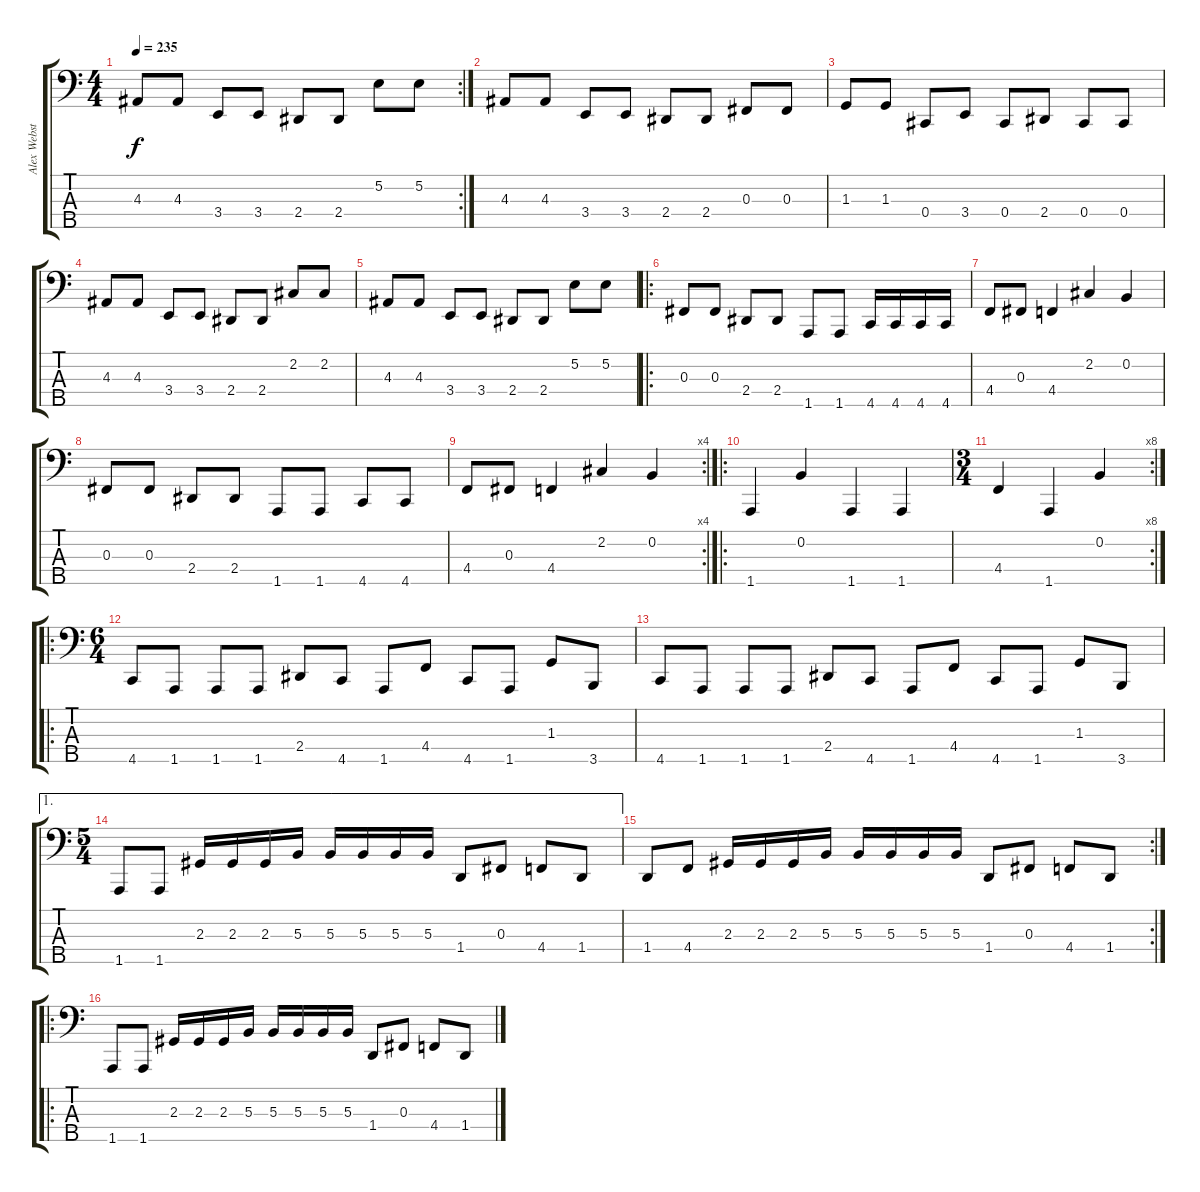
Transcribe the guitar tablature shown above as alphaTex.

\track ("Alex Webster" "Alex Webst") {instrument electricbassfinger}
\staff {score tabs}
\tuning (E2 B1 Gb1 Db1 Ab0) {hide}
\rc 2
\ts (4 4)
\tempo 235
\clef f4
\ks c
4.3.8{dy f} 4.3.8 3.4.8 3.4.8 2.4.8 2.4.8 5.2.8 5.2.8 |
4.3.8 4.3.8 3.4.8 3.4.8 2.4.8 2.4.8 0.3.8 0.3.8 |
1.3.8 1.3.8 0.4.8 3.4.8 0.4.8 2.4.8 0.4.8 0.4.8 |
4.3.8 4.3.8 3.4.8 3.4.8 2.4.8 2.4.8 2.2.8 2.2.8 |
4.3.8 4.3.8 3.4.8 3.4.8 2.4.8 2.4.8 5.2.8 5.2.8 |
\ro
0.3.8 0.3.8 2.4.8 2.4.8 1.5.8 1.5.8 4.5.16 4.5.16 4.5.16 4.5.16 |
4.4.8 0.3.8 4.4.4 2.2.4 0.2.4 |
0.3.8 0.3.8 2.4.8 2.4.8 1.5.8 1.5.8 4.5.8 4.5.8 |
\rc 4
4.4.8 0.3.8 4.4.4 2.2.4 0.2.4 |
\ro
1.5.4 0.2.4 1.5.4 1.5.4 |
\rc 8
\ts (3 4)
4.4.4 1.5.4 0.2.4 |
\ro
\ts (6 4)
4.5.8 1.5.8 1.5.8 1.5.8 2.4.8 4.5.8 1.5.8 4.4.8 4.5.8 1.5.8 1.3.8 3.5.8 |
4.5.8 1.5.8 1.5.8 1.5.8 2.4.8 4.5.8 1.5.8 4.4.8 4.5.8 1.5.8 1.3.8 3.5.8 |
\ae 1
\ts (5 4)
1.5.8 1.5.8 2.3.16 2.3.16 2.3.16 5.3.16 5.3.16 5.3.16 5.3.16 5.3.16 1.4.8 0.3.8 4.4.8 1.4.8 |
\rc 2
1.4.8 4.4.8 2.3.16 2.3.16 2.3.16 5.3.16 5.3.16 5.3.16 5.3.16 5.3.16 1.4.8 0.3.8 4.4.8 1.4.8 |
\ro
1.5.8 1.5.8 2.3.16 2.3.16 2.3.16 5.3.16 5.3.16 5.3.16 5.3.16 5.3.16 1.4.8 0.3.8 4.4.8 1.4.8
